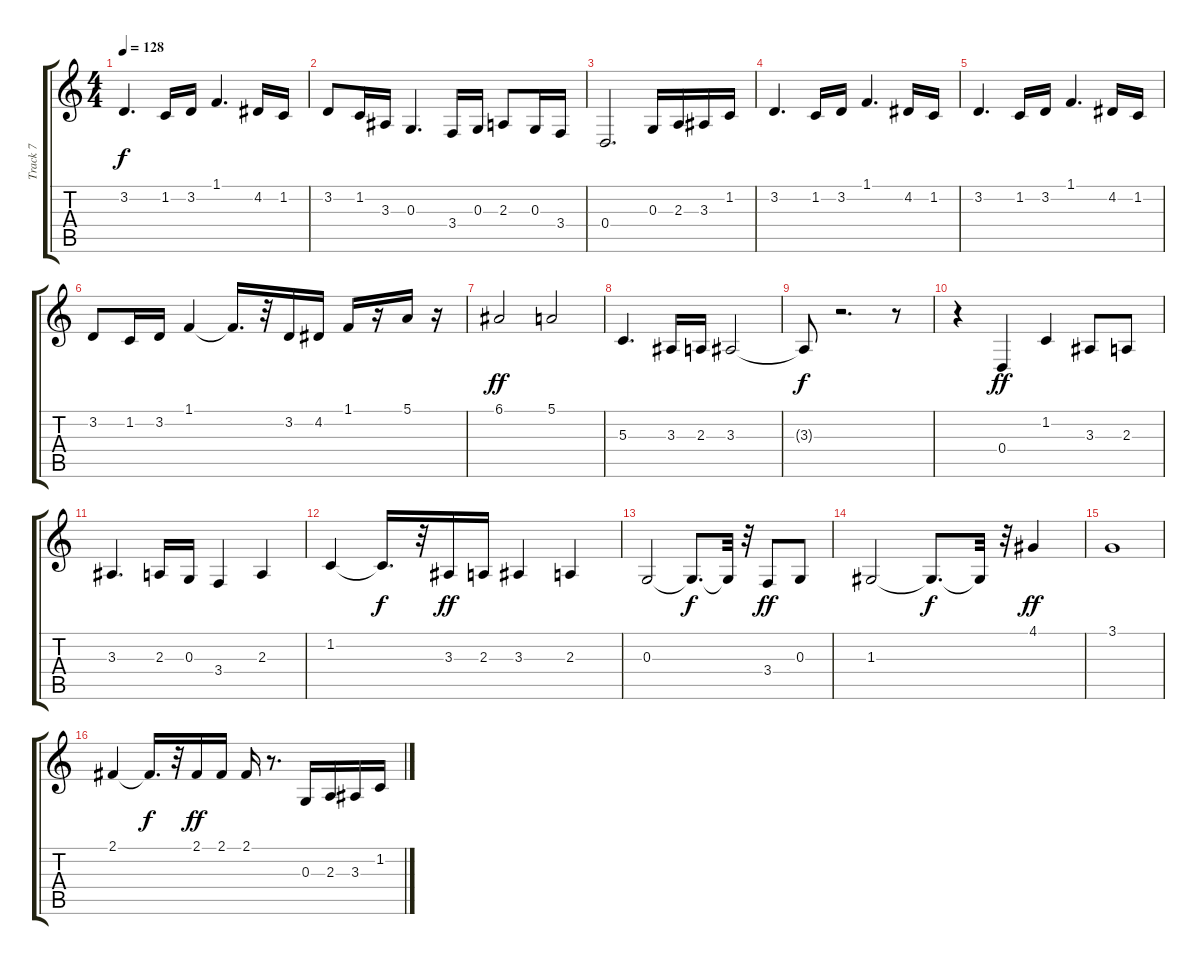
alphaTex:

\track ("Track 7" "Track 7") {instrument tenorsax}
\staff {score tabs}
\tuning (E4 B3 G3 D3 A2 E2) {hide}
\ts (4 4)
\tempo 128
\clef g2
\ks c
3.2.4{d dy f} 1.2.16 3.2.16 1.1.4{d} 4.2.16 1.2.16 |
3.2.8 1.2.16 3.3.16 0.3.4{d} 3.4.16 0.3.16 2.3.8 0.3.16 3.4.16 |
0.4.2{d} 0.3.16 2.3.16 3.3.16 1.2.16 |
3.2.4{d} 1.2.16 3.2.16 1.1.4{d} 4.2.16 1.2.16 |
3.2.4{d} 1.2.16 3.2.16 1.1.4{d} 4.2.16 1.2.16 |
3.2.8 1.2.16 3.2.16 1.1.4 1.1{t}.16{d} r.32 3.2.16 4.2.16 1.1.16 r.16 5.1.16 r.16 |
6.1.2{dy ff} 5.1.2 |
5.3.4{d} 3.3.16 2.3.16 3.3.2 |
3.3{t}.8{dy f} r.2{d} r.8 |
r.4 0.4.4{dy ff} 1.2.4 3.3.8 2.3.8 |
3.3.4{d} 2.3.16 0.3.16 3.4.4 2.3.4 |
1.2.4 1.2{t}.16{d dy f} r.32 3.3.16{dy ff} 2.3.16 3.3.4 2.3.4 |
0.3.2 0.3{t}.8{d dy f} 0.3{t}.32 r.32 3.4.8{dy ff} 0.3.8 |
1.3.2 1.3{t}.8{d dy f} 1.3{t}.32 r.32 4.1.4{dy ff} |
3.1.1 |
2.1.4 2.1{t}.16{d dy f} r.32 2.1.16{dy ff} 2.1.16 2.1.16 r.8{d} 0.3.16 2.3.16 3.3.16 1.2.16
